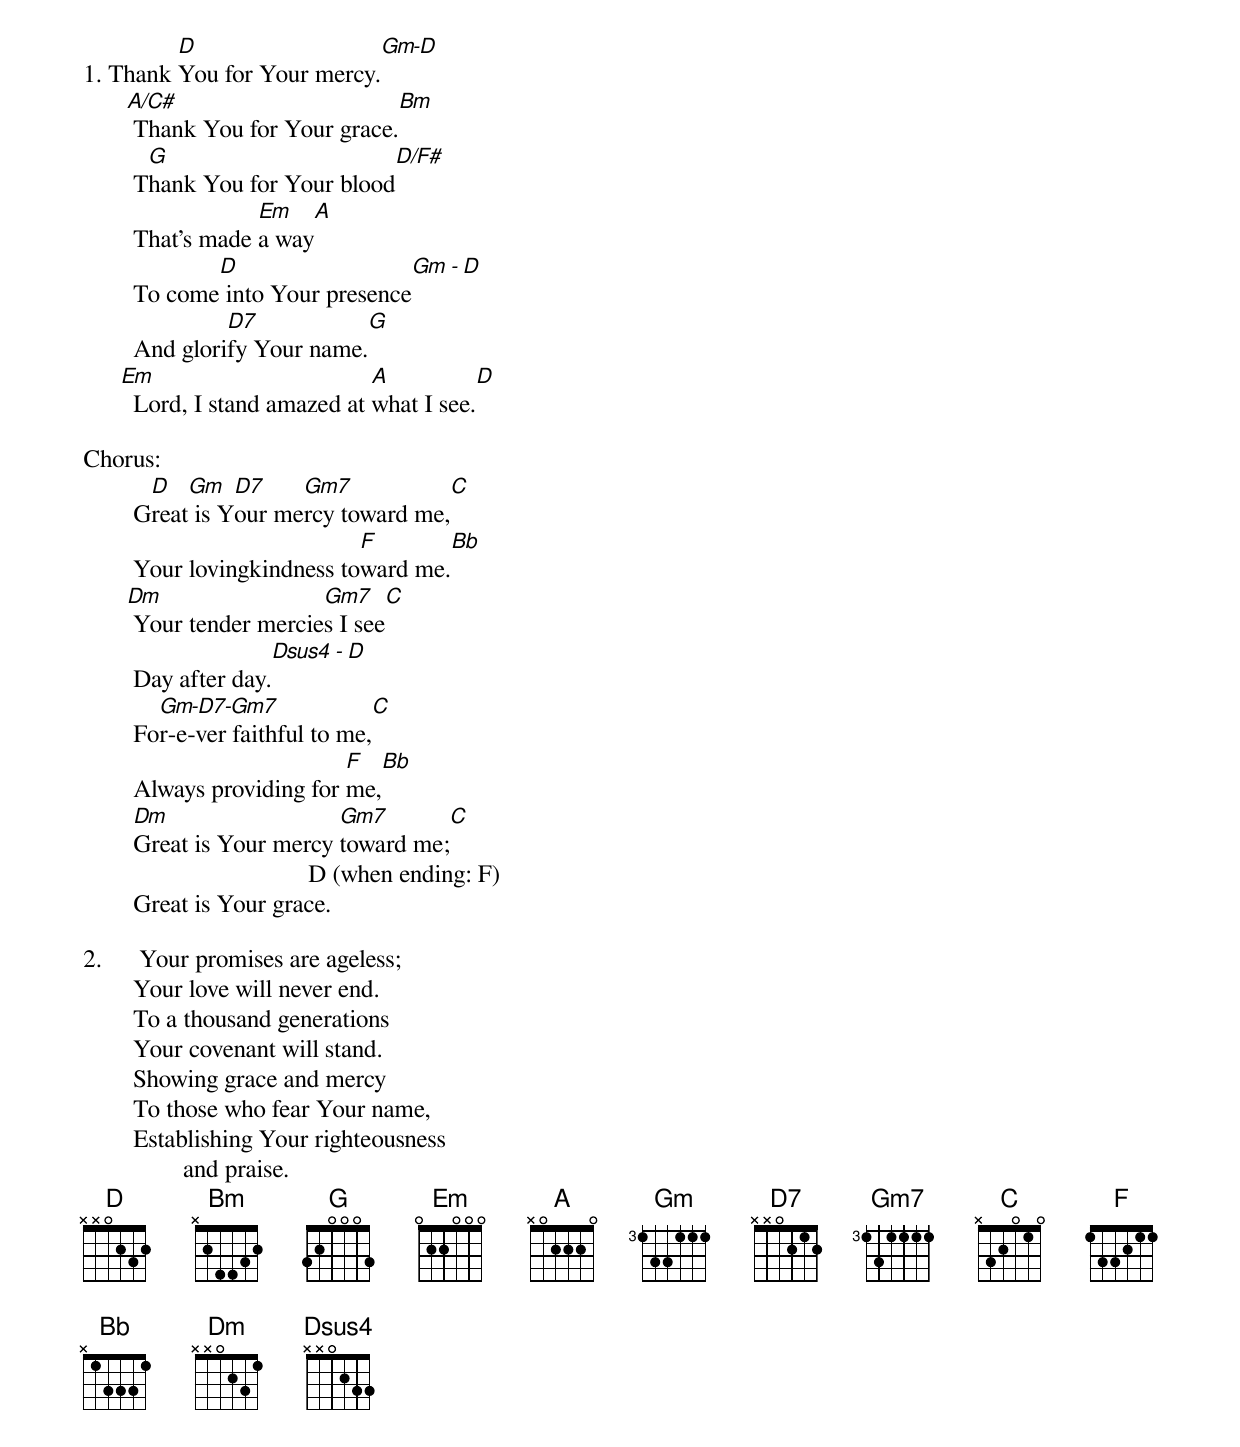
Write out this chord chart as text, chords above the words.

         D                                    Gm-D
1. Thank You for Your mercy.
       A/C#                                 Bm
	Thank You for Your grace.
         G                                    D/F#
	Thank You for Your blood
                    Em                  A
	That's made a way
               D                          Gm - D
	To come into Your presence
                 D7                      G
	And glorify Your name.
      Em                        A                             D
	Lord, I stand amazed at what I see.

Chorus:
         D   Gm   D7    Gm7                      C
	Great is Your mercy toward me,
                              F                               Bb
	Your lovingkindness toward me.
       Dm                 Gm7            C
	Your tender mercies I see
                           Dsus4 - D
	Day after day.
          Gm-D7-Gm7              C
	For-e-ver faithful to me,
                             F                 Bb
	Always providing for me,
        Dm                  Gm7                       C
	Great is Your mercy toward me;
                                    D (when ending: F)
	Great is Your grace.

2.	Your promises are ageless;
	Your love will never end.
	To a thousand generations
	Your covenant will stand.
	Showing grace and mercy
	To those who fear Your name,
	Establishing Your righteousness
		and praise.
